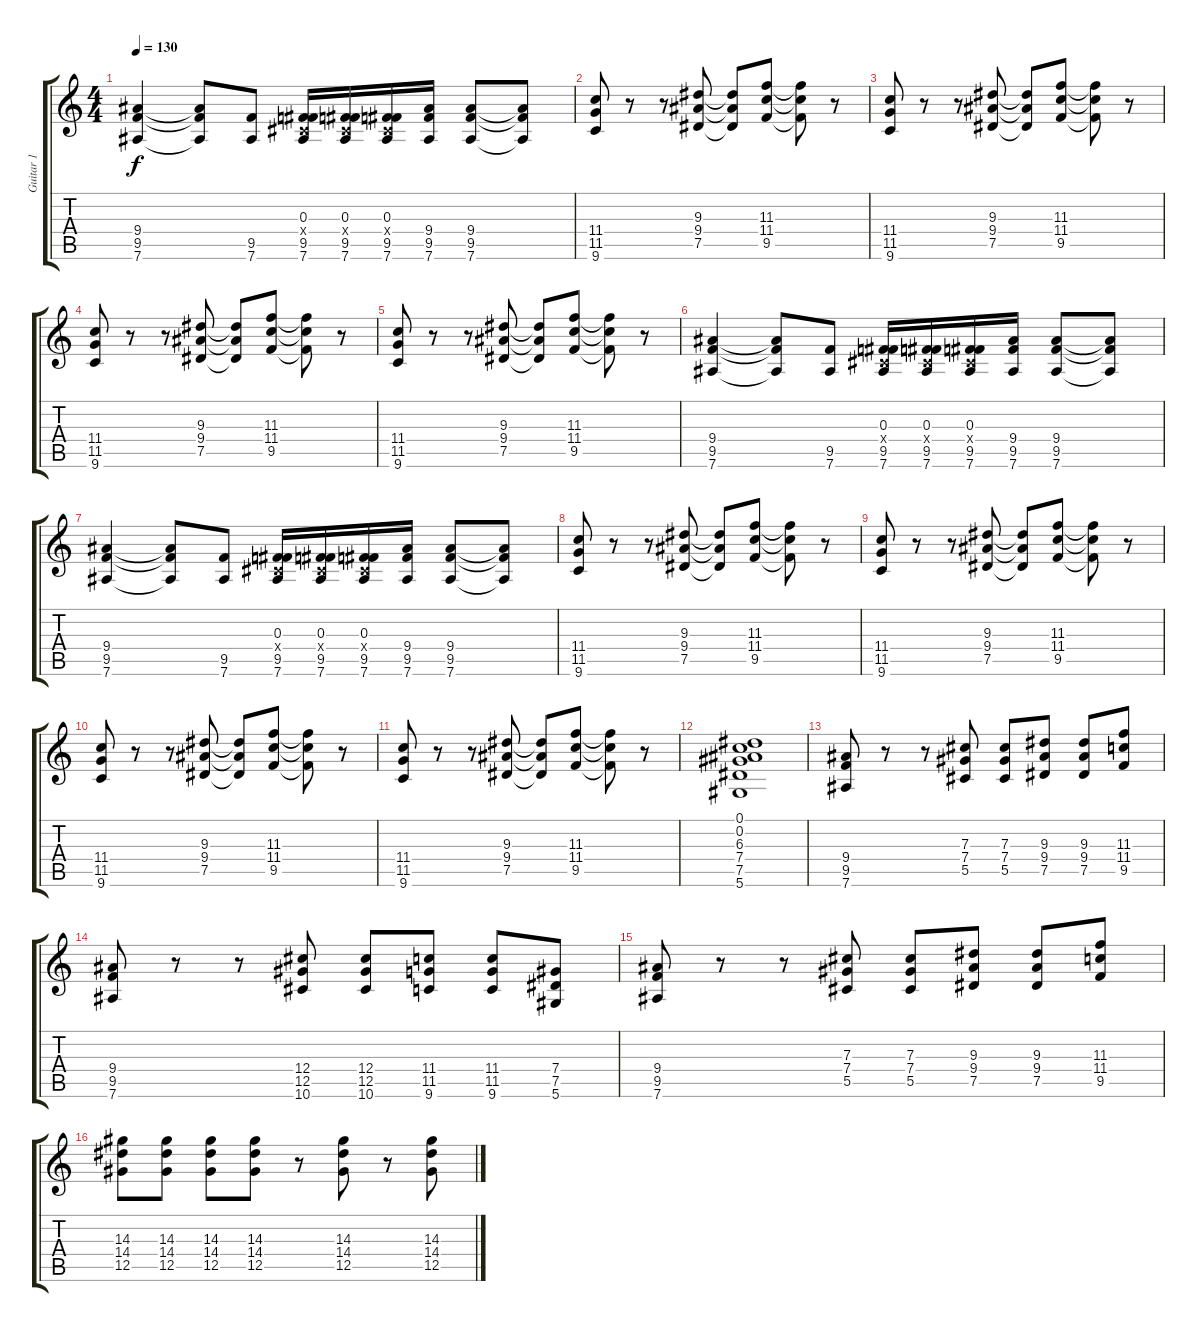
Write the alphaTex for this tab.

\track ("Guitar 1" "Guitar 1") {instrument overdrivenguitar}
\staff {score tabs}
\tuning (Eb4 Bb3 Gb3 Db3 Ab2 Eb2) {hide}
\ts (4 4)
\tempo 130
\clef g2
\ks c
(9.4 9.5 7.6).4{dy f} (9.4{t} 9.5{t} 7.6{t}).8 (9.5 7.6).8 (0.3 0.4{x} 9.5 7.6).16 (0.3 0.4{x} 9.5 7.6).16 (0.3 0.4{x} 9.5 7.6).16 (9.4 9.5 7.6).16 (9.4 9.5 7.6).8 (9.4{t} 9.5{t} 7.6{t}).8 |
(11.4 11.5 9.6).8 r.8 r.8 (9.3 9.4 7.5).8 (9.3{t} 9.4{t} 7.5{t}).8 (11.3 11.4 9.5).8 (11.3{t} 11.4{t} 9.5{t}).8 r.8 |
(11.4 11.5 9.6).8 r.8 r.8 (9.3 9.4 7.5).8 (9.3{t} 9.4{t} 7.5{t}).8 (11.3 11.4 9.5).8 (11.3{t} 11.4{t} 9.5{t}).8 r.8 |
(11.4 11.5 9.6).8 r.8 r.8 (9.3 9.4 7.5).8 (9.3{t} 9.4{t} 7.5{t}).8 (11.3 11.4 9.5).8 (11.3{t} 11.4{t} 9.5{t}).8 r.8 |
(11.4 11.5 9.6).8 r.8 r.8 (9.3 9.4 7.5).8 (9.3{t} 9.4{t} 7.5{t}).8 (11.3 11.4 9.5).8 (11.3{t} 11.4{t} 9.5{t}).8 r.8 |
(9.4 9.5 7.6).4 (9.4{t} 9.5{t} 7.6{t}).8 (9.5 7.6).8 (0.3 0.4{x} 9.5 7.6).16 (0.3 0.4{x} 9.5 7.6).16 (0.3 0.4{x} 9.5 7.6).16 (9.4 9.5 7.6).16 (9.4 9.5 7.6).8 (9.4{t} 9.5{t} 7.6{t}).8 |
(9.4 9.5 7.6).4 (9.4{t} 9.5{t} 7.6{t}).8 (9.5 7.6).8 (0.3 0.4{x} 9.5 7.6).16 (0.3 0.4{x} 9.5 7.6).16 (0.3 0.4{x} 9.5 7.6).16 (9.4 9.5 7.6).16 (9.4 9.5 7.6).8 (9.4{t} 9.5{t} 7.6{t}).8 |
(11.4 11.5 9.6).8 r.8 r.8 (9.3 9.4 7.5).8 (9.3{t} 9.4{t} 7.5{t}).8 (11.3 11.4 9.5).8 (11.3{t} 11.4{t} 9.5{t}).8 r.8 |
(11.4 11.5 9.6).8 r.8 r.8 (9.3 9.4 7.5).8 (9.3{t} 9.4{t} 7.5{t}).8 (11.3 11.4 9.5).8 (11.3{t} 11.4{t} 9.5{t}).8 r.8 |
(11.4 11.5 9.6).8 r.8 r.8 (9.3 9.4 7.5).8 (9.3{t} 9.4{t} 7.5{t}).8 (11.3 11.4 9.5).8 (11.3{t} 11.4{t} 9.5{t}).8 r.8 |
(11.4 11.5 9.6).8 r.8 r.8 (9.3 9.4 7.5).8 (9.3{t} 9.4{t} 7.5{t}).8 (11.3 11.4 9.5).8 (11.3{t} 11.4{t} 9.5{t}).8 r.8 |
(0.1 0.2 6.3 7.4 7.5 5.6).1 |
(9.4 9.5 7.6).8 r.8 r.8 (7.3 7.4 5.5).8 (7.3 7.4 5.5).8 (9.3 9.4 7.5).8 (9.3 9.4 7.5).8 (11.3 11.4 9.5).8 |
(9.4 9.5 7.6).8 r.8 r.8 (12.4 12.5 10.6).8 (12.4 12.5 10.6).8 (11.4 11.5 9.6).8 (11.4 11.5 9.6).8 (7.4 7.5 5.6).8 |
(9.4 9.5 7.6).8 r.8 r.8 (7.3 7.4 5.5).8 (7.3 7.4 5.5).8 (9.3 9.4 7.5).8 (9.3 9.4 7.5).8 (11.3 11.4 9.5).8 |
(14.3 14.4 12.5).8 (14.3 14.4 12.5).8 (14.3 14.4 12.5).8 (14.3 14.4 12.5).8 r.8 (14.3 14.4 12.5).8 r.8 (14.3 14.4 12.5).8
